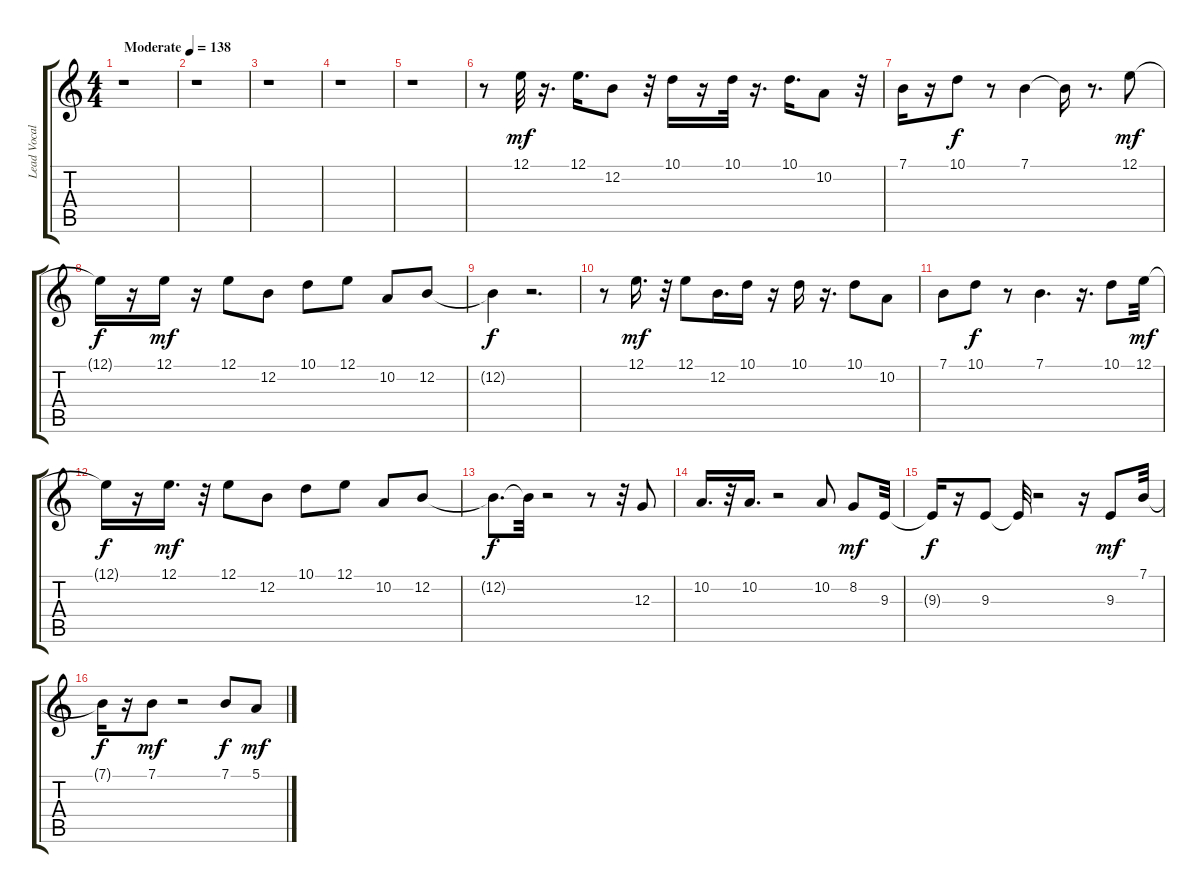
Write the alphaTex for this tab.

\track ("Lead Vocal" "Lead Vocal") {instrument oboe}
\staff {score tabs}
\tuning (E4 B3 G3 D3 A2 E2) {hide}
\ts (4 4)
\tempo (138 "Moderate")
\clef g2
\ks c
r.1{dy mf instrument oboe} |
r.1 |
r.1 |
r.1 |
r.1 |
r.8 12.1.32 r.16{d} 12.1.16{d} 12.2.8 r.32 10.1.16 r.16 10.1.32 r.16{d} 10.1.16{d} 10.2.8 r.32 |
7.1.16 r.16 10.1.8{dy f} r.8 7.1.4 7.1{t}.16 r.8{d} 12.1.8{dy mf} |
12.1{t}.16{dy f} r.16 12.1.16{dy mf} r.16 12.1.8 12.2.8 10.1.8 12.1.8 10.2.8 12.2.8 |
12.2{t}.4{dy f} r.2{d} |
r.8 12.1.16{d dy mf} r.32 12.1.8 12.2.16{d} 10.1.16 r.16 10.1.16 r.16{d} 10.1.8 10.2.8 |
7.1.8 10.1.8{dy f} r.8 7.1.4{d} r.16{d} 10.1.8 12.1.32{dy mf} |
12.1{t}.16{dy f} r.16 12.1.16{d dy mf} r.32 12.1.8 12.2.8 10.1.8 12.1.8 10.2.8 12.2.8 |
12.2{t}.8{d dy f} 12.2{t}.32 r.2 r.8 r.32 12.3.8 |
10.2.16{d} r.32 10.2.16{d} r.2 10.2.8 8.2.8{dy mf} 9.3.32 |
9.3{t}.16{dy f} r.16 9.3.8 9.3{t}.32 r.2 r.16 9.3.8{dy mf} 7.1.32 |
7.1{t}.16{dy f} r.16 7.1.8{dy mf} r.2 7.1.8{dy f} 5.1.8{dy mf}
